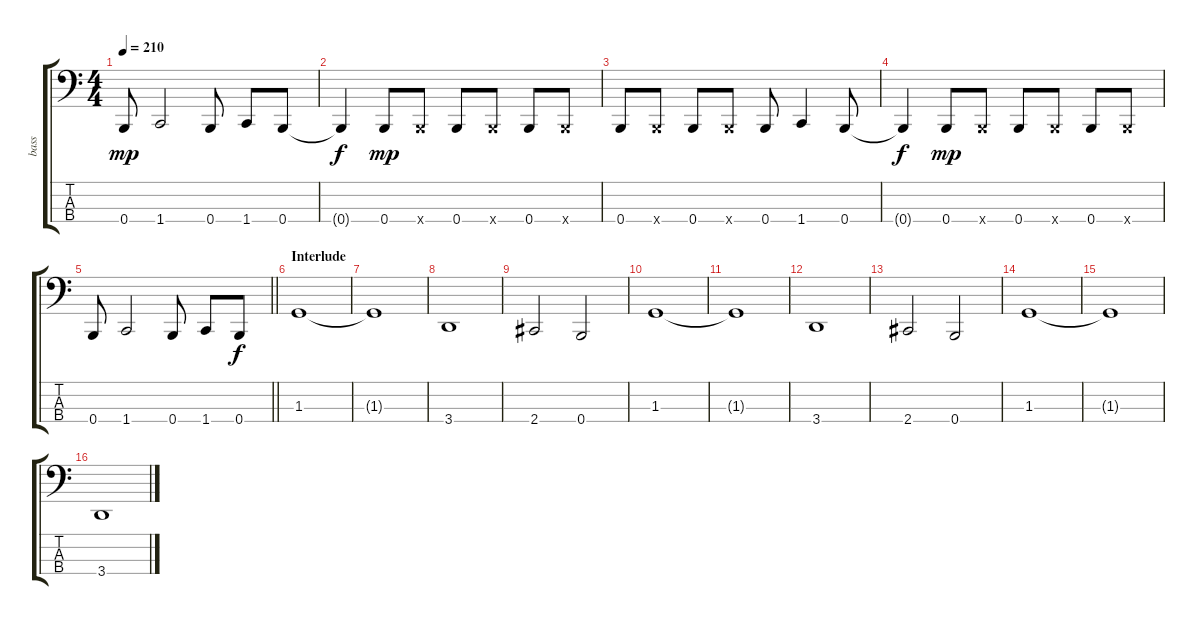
\track ("bass" "bass") {solo instrument electricbassfinger}
\staff {score tabs}
\tuning (E2 B1 Gb1 B0) {hide}
\ts (4 4)
\tempo 210
\clef f4
\ks c
0.4.8{dy mp} 1.4.2 0.4.8 1.4.8 0.4.8 |
0.4{t}.4{dy f} 0.4.8{dy mp} 0.4{x}.8 0.4.8 0.4{x}.8 0.4.8 0.4{x}.8 |
0.4.8 0.4{x}.8 0.4.8 0.4{x}.8 0.4.8 1.4.4 0.4.8 |
0.4{t}.4{dy f} 0.4.8{dy mp} 0.4{x}.8 0.4.8 0.4{x}.8 0.4.8 0.4{x}.8 |
\barLineRight lightlight
0.4.8 1.4.2 0.4.8 1.4.8 0.4.8{dy f} |
\section ("" "Interlude")
1.3.1 |
1.3{t}.1 |
3.4.1 |
2.4.2 0.4.2 |
1.3.1 |
1.3{t}.1 |
3.4.1 |
2.4.2 0.4.2 |
1.3.1 |
1.3{t}.1 |
3.4.1
